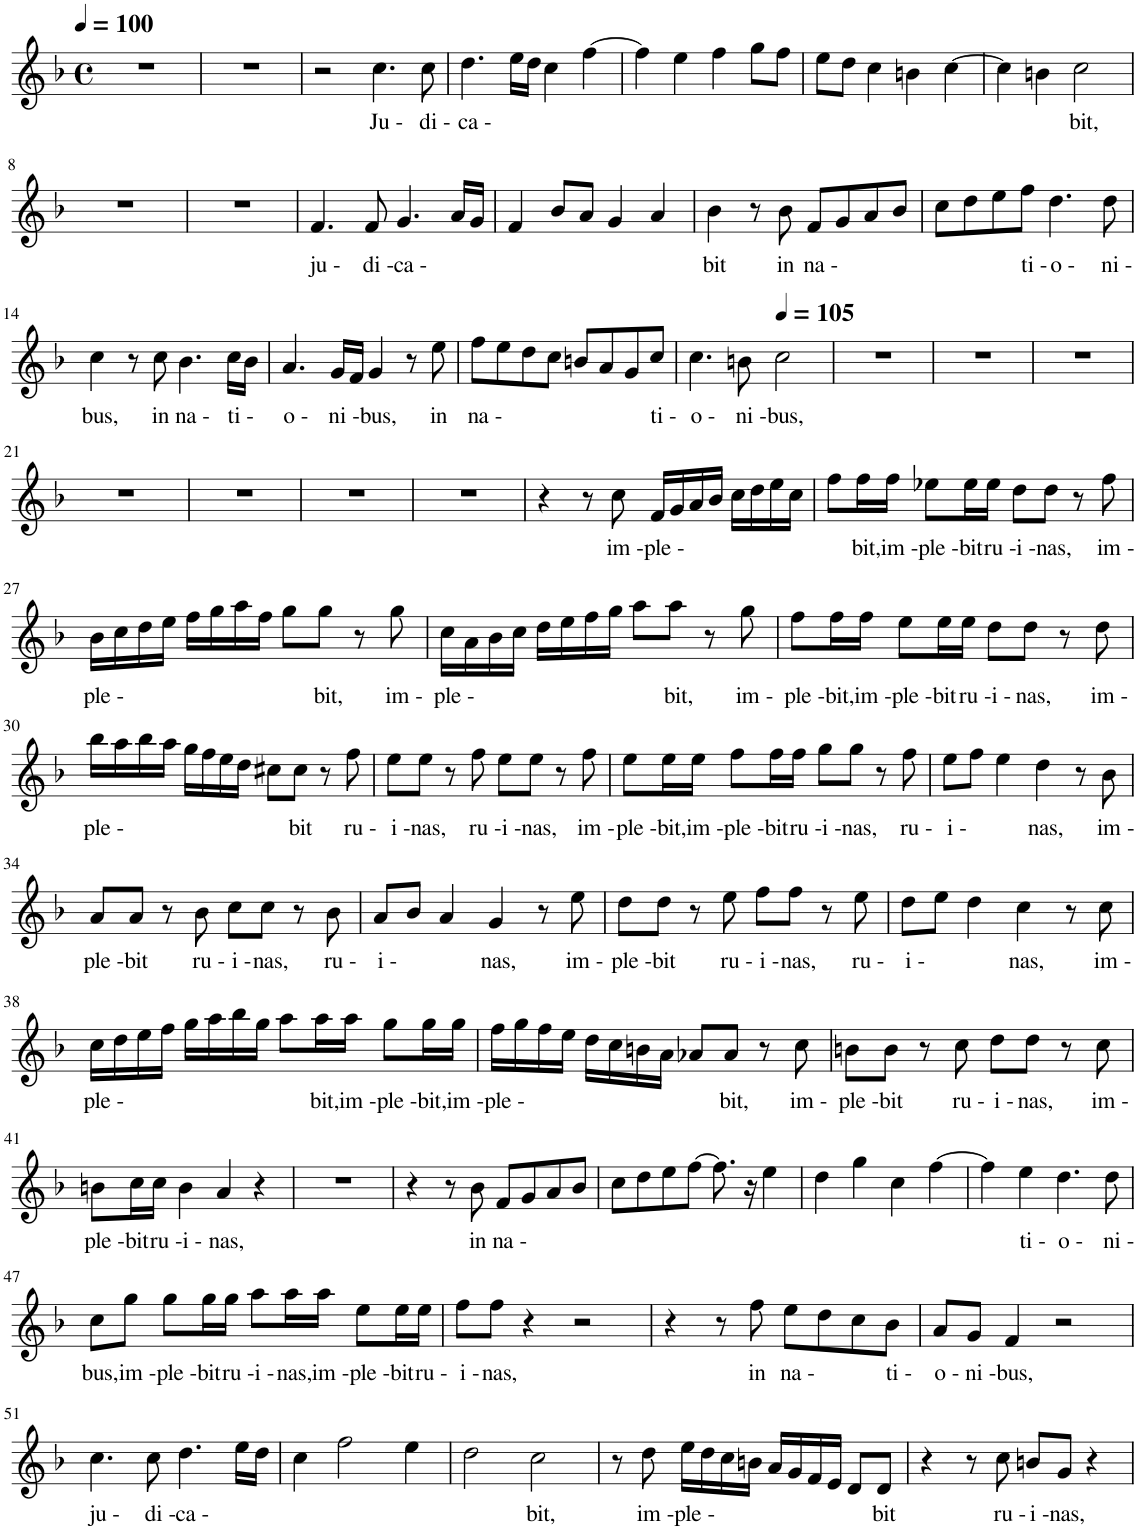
**kern	**text
*part1	*part1
*staff1	*staff1
*I"Soprano, Soprano I	*
*I'S.	*
*clefG2	*
*k[b-]	*
*M4/4	*
*met(c)	*
*MM100	*
=1	=1
1r	.
=2	=2
1r	.
=3	=3
2r	.
!	!LO:LY:b
4.cc\	Ju -
!	!LO:LY:b
8cc\	di -
=4	=4
!	!LO:LY:b
4.dd\	ca -
16ee\LL	.
16dd\JJ	.
4cc\	.
[4ff\	.
=5	=5
4ff\]	.
4ee\	.
4ff\	.
8gg\L	.
8ff\J	.
=6	=6
8ee\L	.
8dd\J	.
4cc\	.
4bn\	.
[4cc\	.
=7	=7
4cc\]	.
4bn\	.
!	!LO:LY:b
2cc\	bit,
!!LO:LB:g=z
=8	=8
1r	.
=9	=9
1r	.
=10	=10
!	!LO:LY:b
4.f/	ju -
!	!LO:LY:b
8f/	di -
!	!LO:LY:b
4.g/	ca -
16a/LL	.
16g/JJ	.
=11	=11
4f/	.
8b-/L	.
8a/J	.
4g/	.
4a/	.
=12	=12
!	!LO:LY:b
4b-\	bit
8r	.
!	!LO:LY:b
8b-\	in
!	!LO:LY:b
8f/L	na -
8g/	.
8a/	.
8b-/J	.
=13	=13
8cc\L	.
8dd\	.
8ee\	.
!	!LO:LY:b
8ff\J	ti -
!	!LO:LY:b
4.dd\	o -
!	!LO:LY:b
8dd\	ni -
!!LO:LB:g=z
=14	=14
!	!LO:LY:b
4cc\	bus,
8r	.
!	!LO:LY:b
8cc\	in
!	!LO:LY:b
4.b-\	na -
!	!LO:LY:b
16cc\LL	ti -
16b-\JJ	.
=15	=15
!	!LO:LY:b
4.a/	o -
!	!LO:LY:b
16g/LL	ni -
16f/JJ	.
!	!LO:LY:b
4g/	bus,
8r	.
!	!LO:LY:b
8ee\	in
=16	=16
!	!LO:LY:b
8ff\L	na -
8ee\	.
8dd\	.
8cc\J	.
8bn/L	.
8a/	.
8g/	.
!	!LO:LY:b
8cc/J	ti -
=17	=17
!	!LO:LY:b
4.cc\	o -
!	!LO:LY:b
8bn\	ni -
*MM105	*
!	!LO:LY:b
2cc\	bus,
=18	=18
1r	.
=19	=19
1r	.
=20	=20
1r	.
!!LO:LB:g=z
=21	=21
1r	.
=22	=22
1r	.
=23	=23
1r	.
=24	=24
1r	.
=25	=25
4r	.
8r	.
!	!LO:LY:b
8cc\	im -
!	!LO:LY:b
16f/LL	ple -
16g/	.
16a/	.
16b-/JJ	.
16cc\LL	.
16dd\	.
16ee\	.
16cc\JJ	.
=26	=26
8ff\L	.
!	!LO:LY:b
16ff\L	bit,
!	!LO:LY:b
16ff\JJ	im -
!	!LO:LY:b
8ee-X\L	ple -
!	!LO:LY:b
16ee-\L	bit
!	!LO:LY:b
16ee-\JJ	ru -
!	!LO:LY:b
8dd\L	i -
!	!LO:LY:b
8dd\J	nas,
8r	.
!	!LO:LY:b
8ff\	im -
!!LO:LB:g=z
=27	=27
!	!LO:LY:b
16b-\LL	ple -
16cc\	.
16dd\	.
16ee\JJ	.
16ff\LL	.
16gg\	.
16aa\	.
16ff\JJ	.
8gg\L	.
!	!LO:LY:b
8gg\J	bit,
8r	.
!	!LO:LY:b
8gg\	im -
=28	=28
!	!LO:LY:b
16cc\LL	ple -
16a\	.
16b-\	.
16cc\JJ	.
16dd\LL	.
16ee\	.
16ff\	.
16gg\JJ	.
8aa\L	.
!	!LO:LY:b
8aa\J	bit,
8r	.
!	!LO:LY:b
8gg\	im -
=29	=29
!	!LO:LY:b
8ff\L	ple -
!	!LO:LY:b
16ff\L	bit,
!	!LO:LY:b
16ff\JJ	im -
!	!LO:LY:b
8ee\L	ple -
!	!LO:LY:b
16ee\L	bit
!	!LO:LY:b
16ee\JJ	ru -
!	!LO:LY:b
8dd\L	i -
!	!LO:LY:b
8dd\J	nas,
8r	.
!	!LO:LY:b
8dd\	im -
!!LO:LB:g=z
=30	=30
!	!LO:LY:b
16bb-\LL	ple -
16aa\	.
16bb-\	.
16aa\JJ	.
16gg\LL	.
16ff\	.
16ee\	.
16dd\JJ	.
8cc#X\L	.
!	!LO:LY:b
8cc#\J	bit
8r	.
!	!LO:LY:b
8ff\	ru -
=31	=31
!	!LO:LY:b
8ee\L	i -
!	!LO:LY:b
8ee\J	nas,
8r	.
!	!LO:LY:b
8ff\	ru -
!	!LO:LY:b
8ee\L	i -
!	!LO:LY:b
8ee\J	nas,
8r	.
!	!LO:LY:b
8ff\	im -
=32	=32
!	!LO:LY:b
8ee\L	ple -
!	!LO:LY:b
16ee\L	bit,
!	!LO:LY:b
16ee\JJ	im -
!	!LO:LY:b
8ff\L	ple -
!	!LO:LY:b
16ff\L	bit
!	!LO:LY:b
16ff\JJ	ru -
!	!LO:LY:b
8gg\L	i -
!	!LO:LY:b
8gg\J	nas,
8r	.
!	!LO:LY:b
8ff\	ru -
=33	=33
!	!LO:LY:b
8ee\L	i -
8ff\J	.
4ee\	.
!	!LO:LY:b
4dd\	nas,
8r	.
!	!LO:LY:b
8b-\	im -
!!LO:LB:g=z
=34	=34
!	!LO:LY:b
8a/L	ple -
!	!LO:LY:b
8a/J	bit
8r	.
!	!LO:LY:b
8b-\	ru -
!	!LO:LY:b
8cc\L	i -
!	!LO:LY:b
8cc\J	nas,
8r	.
!	!LO:LY:b
8b-\	ru -
=35	=35
!	!LO:LY:b
8a/L	i -
8b-/J	.
4a/	.
!	!LO:LY:b
4g/	nas,
8r	.
!	!LO:LY:b
8ee\	im -
=36	=36
!	!LO:LY:b
8dd\L	ple -
!	!LO:LY:b
8dd\J	bit
8r	.
!	!LO:LY:b
8ee\	ru -
!	!LO:LY:b
8ff\L	i -
!	!LO:LY:b
8ff\J	nas,
8r	.
!	!LO:LY:b
8ee\	ru -
=37	=37
!	!LO:LY:b
8dd\L	i -
8ee\J	.
4dd\	.
!	!LO:LY:b
4cc\	nas,
8r	.
!	!LO:LY:b
8cc\	im -
!!LO:LB:g=z
=38	=38
!	!LO:LY:b
16cc\LL	ple -
16dd\	.
16ee\	.
16ff\JJ	.
16gg\LL	.
16aa\	.
16bb-\	.
16gg\JJ	.
8aa\L	.
!	!LO:LY:b
16aa\L	bit,
!	!LO:LY:b
16aa\JJ	im -
!	!LO:LY:b
8gg\L	ple -
!	!LO:LY:b
16gg\L	bit,
!	!LO:LY:b
16gg\JJ	im -
=39	=39
!	!LO:LY:b
16ff\LL	ple -
16gg\	.
16ff\	.
16ee\JJ	.
16dd\LL	.
16cc\	.
16bn\	.
16a\JJ	.
8a-X/L	.
!	!LO:LY:b
8a-/J	bit,
8r	.
!	!LO:LY:b
8cc\	im -
=40	=40
!	!LO:LY:b
8bn\L	ple -
!	!LO:LY:b
8b\J	bit
8r	.
!	!LO:LY:b
8cc\	ru -
!	!LO:LY:b
8dd\L	i -
!	!LO:LY:b
8dd\J	nas,
8r	.
!	!LO:LY:b
8cc\	im -
!!LO:LB:g=z
=41	=41
!	!LO:LY:b
8bn\L	ple -
!	!LO:LY:b
16cc\L	bit
!	!LO:LY:b
16cc\JJ	ru -
!	!LO:LY:b
4b\	i -
!	!LO:LY:b
4a/	nas,
4r	.
=42	=42
1r	.
=43	=43
4r	.
8r	.
!	!LO:LY:b
8b-\	in
!	!LO:LY:b
8f/L	na -
8g/	.
8a/	.
8b-/J	.
=44	=44
8cc\L	.
8dd\	.
8ee\	.
[8ff\J	.
8.ff\]	.
16r	.
4ee\	.
=45	=45
4dd\	.
4gg\	.
4cc\	.
[4ff\	.
=46	=46
4ff\]	.
!	!LO:LY:b
4ee\	ti -
!	!LO:LY:b
4.dd\	o -
!	!LO:LY:b
8dd\	ni -
!!LO:LB:g=z
=47	=47
!	!LO:LY:b
8cc\L	bus,
!	!LO:LY:b
8gg\J	im -
!	!LO:LY:b
8gg\L	ple -
!	!LO:LY:b
16gg\L	bit
!	!LO:LY:b
16gg\JJ	ru -
!	!LO:LY:b
8aa\L	i -
!	!LO:LY:b
16aa\L	nas,
!	!LO:LY:b
16aa\JJ	im -
!	!LO:LY:b
8ee\L	ple -
!	!LO:LY:b
16ee\L	bit
!	!LO:LY:b
16ee\JJ	ru -
=48	=48
!	!LO:LY:b
8ff\L	i -
!	!LO:LY:b
8ff\J	nas,
4r	.
2r	.
=49	=49
4r	.
8r	.
!	!LO:LY:b
8ff\	in
!	!LO:LY:b
8ee\L	na -
8dd\	.
8cc\	.
!	!LO:LY:b
8b-\J	ti -
=50	=50
!	!LO:LY:b
8a/L	o -
!	!LO:LY:b
8g/J	ni -
!	!LO:LY:b
4f/	bus,
2r	.
!!LO:LB:g=z
=51	=51
!	!LO:LY:b
4.cc\	ju -
!	!LO:LY:b
8cc\	di -
!	!LO:LY:b
4.dd\	ca -
16ee\LL	.
16dd\JJ	.
=52	=52
4cc\	.
2ff\	.
4ee\	.
=53	=53
2dd\	.
!	!LO:LY:b
2cc\	bit,
=54	=54
8r	.
!	!LO:LY:b
8dd\	im -
!	!LO:LY:b
16ee\LL	ple -
16dd\	.
16cc\	.
16bn\JJ	.
16a/LL	.
16g/	.
16f/	.
16e/JJ	.
8d/L	.
!	!LO:LY:b
8d/J	bit
=55	=55
4r	.
8r	.
!	!LO:LY:b
8cc\	ru -
!	!LO:LY:b
8bn/L	i -
!	!LO:LY:b
8g/J	nas,
4r	.
=	=
*-	*-
